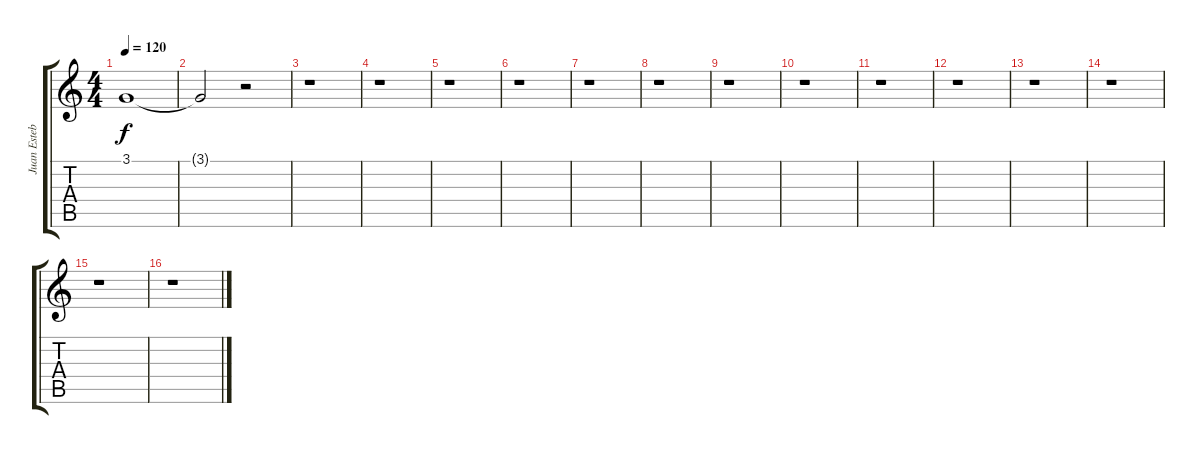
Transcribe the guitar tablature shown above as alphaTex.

\track ("Juan Esteban" "Juan Esteb") {instrument synthvoice}
\staff {score tabs}
\tuning (E4 B3 G3 D3 A2 E2) {hide}
\ts (4 4)
\tempo 120
\clef g2
\ks c
3.1.1{dy f} |
3.1{t}.2 r.2 |
r.1 |
r.1 |
r.1 |
r.1 |
r.1 |
r.1 |
r.1 |
r.1 |
r.1 |
r.1 |
r.1 |
r.1 |
r.1 |
r.1
